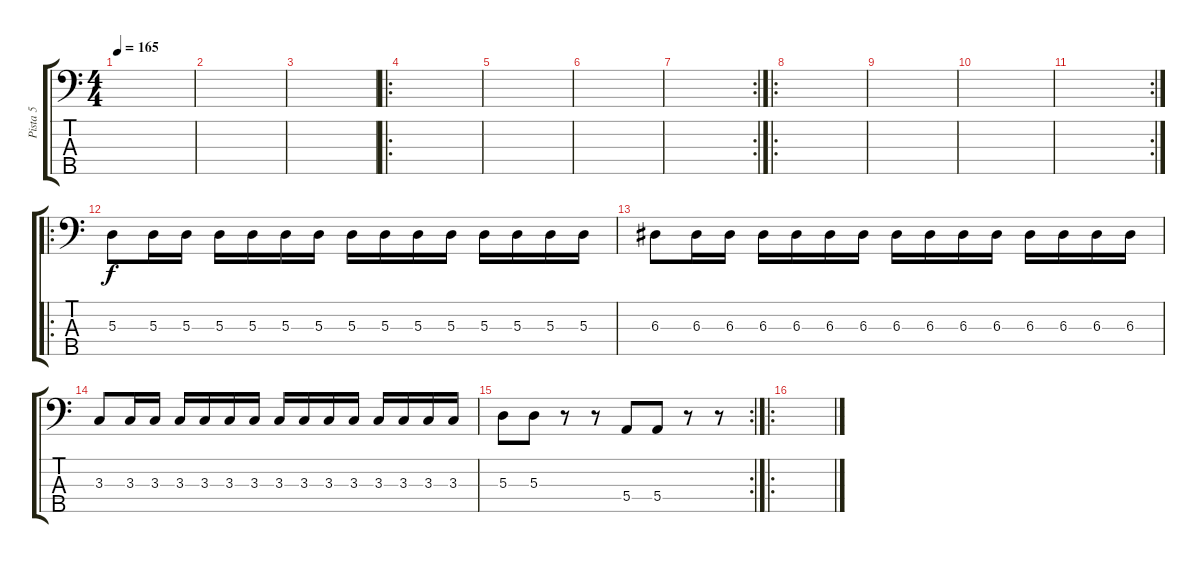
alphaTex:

\track ("Pista 5" "Pista 5") {instrument electricbassfinger}
\staff {score tabs}
\tuning (G2 D2 A1 E1 B0) {hide}
\ts (4 4)
\tempo 165
\clef f4
\ks c
|
|
|
\ro
|
|
|
\rc 2
|
\ro
|
|
|
\rc 2
|
\ro
5.3.8 5.3.16 5.3.16 5.3.16 5.3.16 5.3.16 5.3.16 5.3.16 5.3.16 5.3.16 5.3.16 5.3.16 5.3.16 5.3.16 5.3.16 |
6.3.8 6.3.16 6.3.16 6.3.16 6.3.16 6.3.16 6.3.16 6.3.16 6.3.16 6.3.16 6.3.16 6.3.16 6.3.16 6.3.16 6.3.16 |
3.3.8 3.3.16 3.3.16 3.3.16 3.3.16 3.3.16 3.3.16 3.3.16 3.3.16 3.3.16 3.3.16 3.3.16 3.3.16 3.3.16 3.3.16 |
\rc 2
5.3.8 5.3.8 r.8 r.8 5.4.8 5.4.8 r.8 r.8 |
\ro
